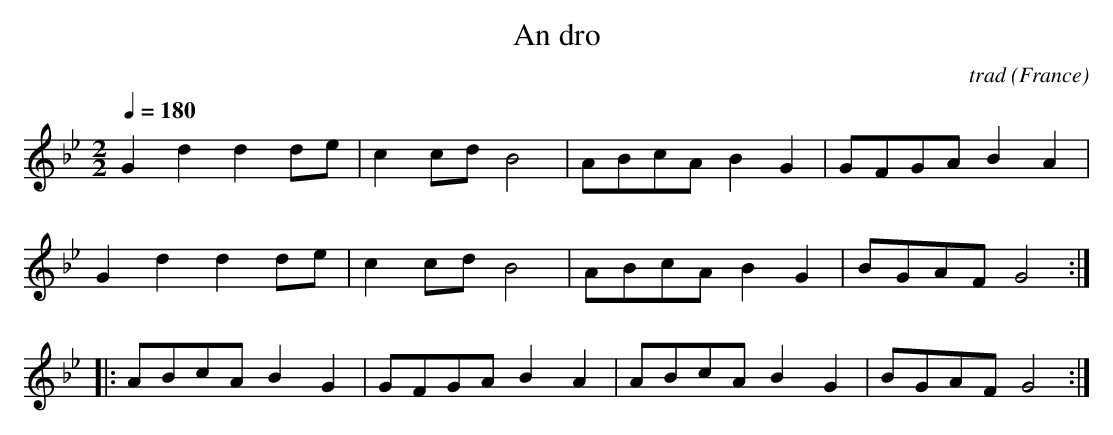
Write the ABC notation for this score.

X:1
T:An dro
C:trad
L:1/4
M:2/2
O:France
Q:1/4=180
K:Gm
Gdd d/2e/2|cc/2d/2B2|A/2B/2c/2A/2 BG|G/2F/2G/2A/2 BA|
Gddd/2e/2|cc/2d/2B2|A/2B/2c/2A/2 BG|B/2G/2A/2F/2 G2:|
|:A/2B/2c/2A/2 BG|G/2F/2G/2A/2 BA|A/2B/2c/2A/2 BG|B/2G/2A/2F/2 G2:|
